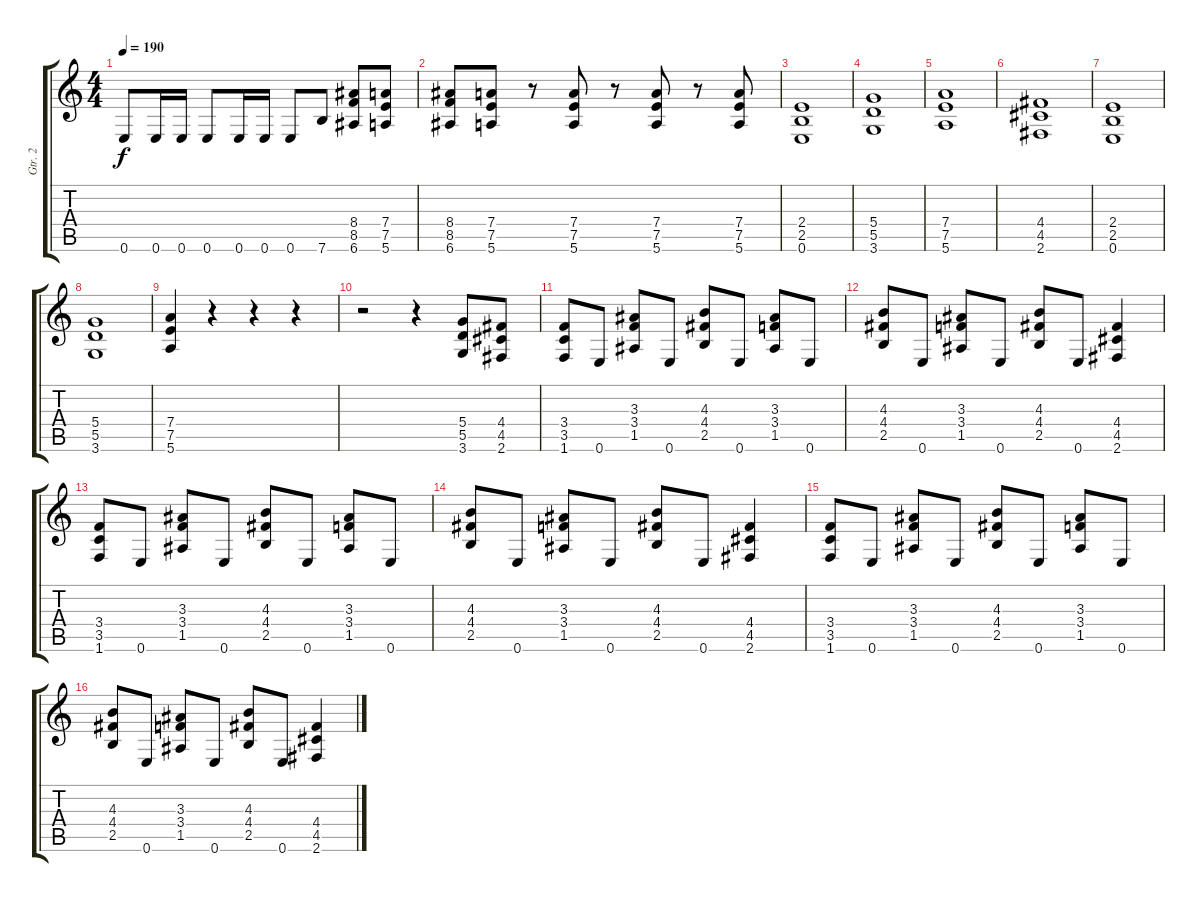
\track ("Gtr. 2" "Gtr. 2") {instrument distortionguitar}
\staff {score tabs}
\tuning (E4 B3 G3 D3 A2 E2) {hide}
\ts (4 4)
\tempo 190
\clef g2
\ks c
0.6.8{dy f} 0.6.16 0.6.16 0.6.8 0.6.16 0.6.16 0.6.8 7.6.8 (8.4 8.5 6.6).8 (7.4 7.5 5.6).8 |
(8.4 8.5 6.6).8 (7.4 7.5 5.6).8 r.8 (7.4 7.5 5.6).8 r.8 (7.4 7.5 5.6).8 r.8 (7.4 7.5 5.6).8 |
(2.4 2.5 0.6).1 |
(5.4 5.5 3.6).1 |
(7.4 7.5 5.6).1 |
(4.4 4.5 2.6).1 |
(2.4 2.5 0.6).1 |
(5.4 5.5 3.6).1 |
(7.4 7.5 5.6).4 r.4 r.4 r.4 |
r.2 r.4 (5.4 5.5 3.6).8 (4.4 4.5 2.6).8 |
(3.4 3.5 1.6).8 0.6.8 (3.3 3.4 1.5).8 0.6.8 (4.3 4.4 2.5).8 0.6.8 (3.3 3.4 1.5).8 0.6.8 |
(4.3 4.4 2.5).8 0.6.8 (3.3 3.4 1.5).8 0.6.8 (4.3 4.4 2.5).8 0.6.8 (4.4 4.5 2.6).4 |
(3.4 3.5 1.6).8 0.6.8 (3.3 3.4 1.5).8 0.6.8 (4.3 4.4 2.5).8 0.6.8 (3.3 3.4 1.5).8 0.6.8 |
(4.3 4.4 2.5).8 0.6.8 (3.3 3.4 1.5).8 0.6.8 (4.3 4.4 2.5).8 0.6.8 (4.4 4.5 2.6).4 |
(3.4 3.5 1.6).8 0.6.8 (3.3 3.4 1.5).8 0.6.8 (4.3 4.4 2.5).8 0.6.8 (3.3 3.4 1.5).8 0.6.8 |
(4.3 4.4 2.5).8 0.6.8 (3.3 3.4 1.5).8 0.6.8 (4.3 4.4 2.5).8 0.6.8 (4.4 4.5 2.6).4
